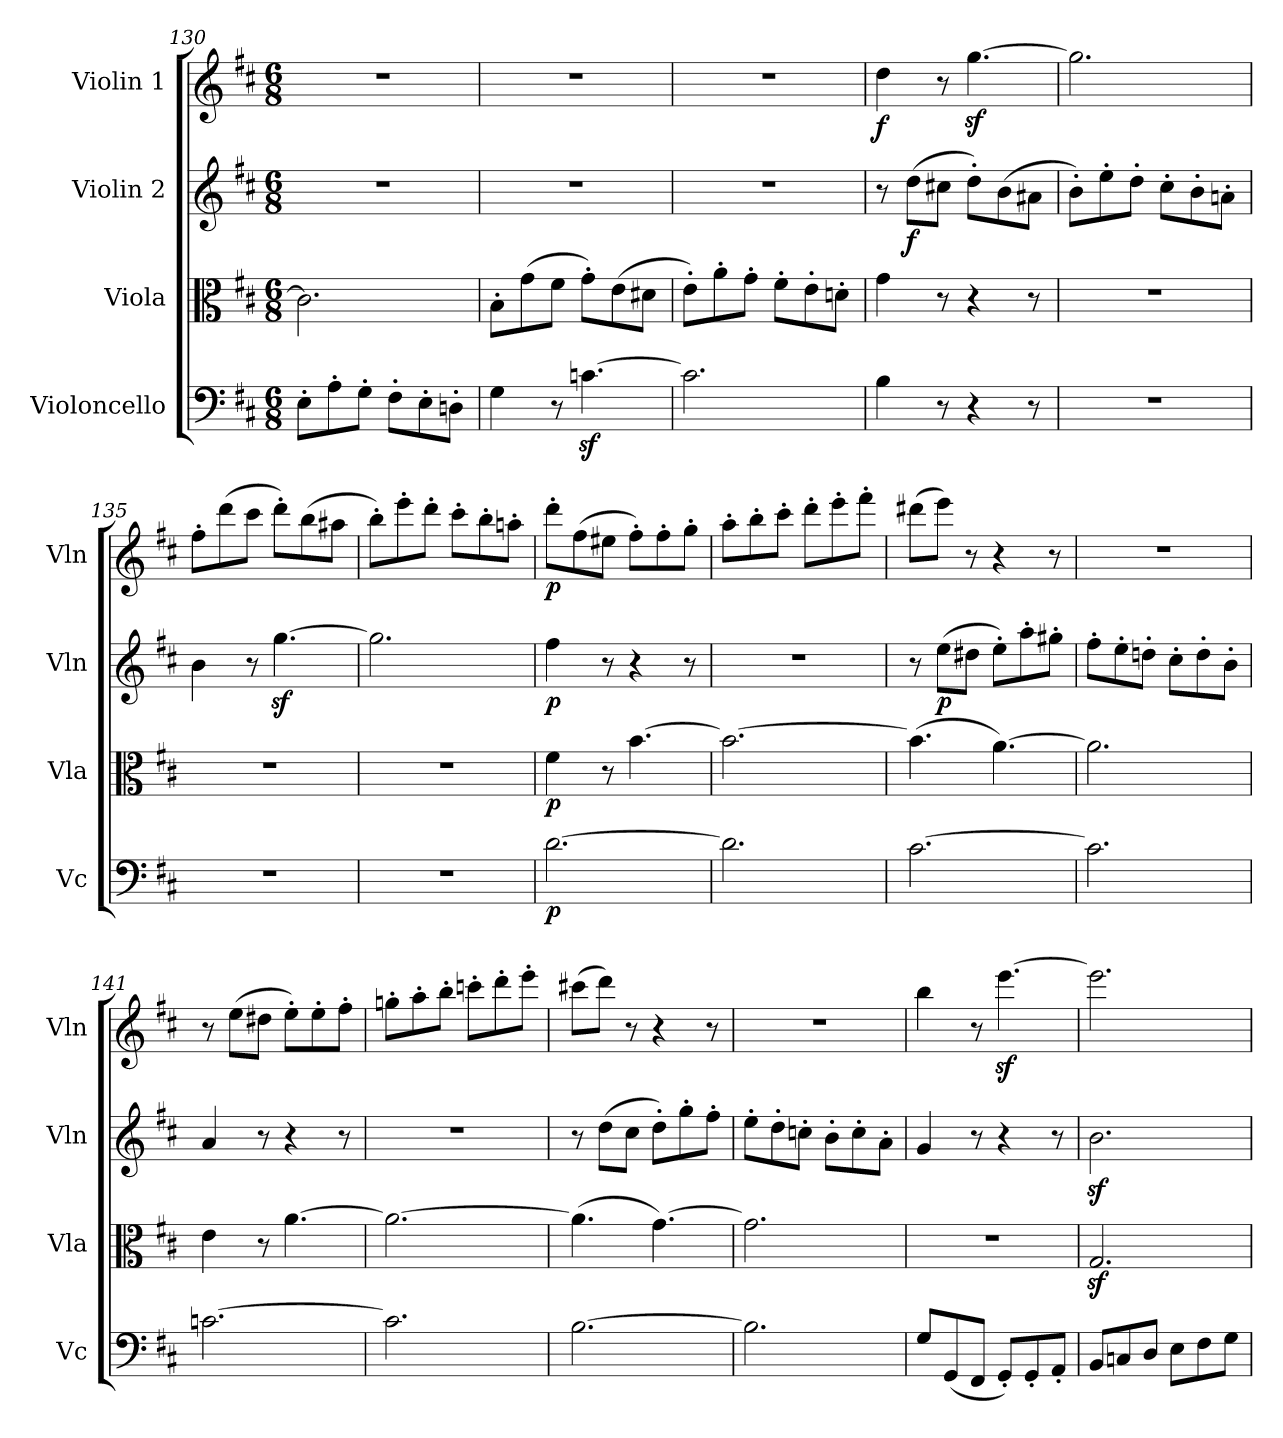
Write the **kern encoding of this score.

**kern	**dynam	**kern	**dynam	**kern	**dynam	**kern	**dynam
*part4	*part4	*part3	*part3	*part2	*part2	*part1	*part1
*staff4	*staff4	*staff3	*staff3	*staff2	*staff2	*staff1	*staff1
*I"Violoncello	*	*I"Viola	*	*I"Violin 2	*	*I"Violin 1	*
*I'Vc	*	*I'Vla	*	*I'Vln	*	*I'Vln	*
!!LO:LB:g=z
*clefF4	*	*clefC3	*	*clefG2	*	*clefG2	*
*k[f#c#]	*	*k[f#c#]	*	*k[f#c#]	*	*k[f#c#]	*
*M6/8	*	*M6/8	*	*M6/8	*	*M6/8	*
=130	=130	=130	=130	=130	=130	=130	=130
8E'\L	.	2.c\]	.	2.r	.	2.r	.
8A'\	.	.	.	.	.	.	.
8G'\J	.	.	.	.	.	.	.
8F#'\L	.	.	.	.	.	.	.
8E'\	.	.	.	.	.	.	.
8Dn'\J	.	.	.	.	.	.	.
=131	=131	=131	=131	=131	=131	=131	=131
4G\	.	8B'\L	.	2.r	.	2.r	.
.	.	(8g\	.	.	.	.	.
8r	.	8f#\J	.	.	.	.	.
[4.cnz<\	.	8g'\L)	.	.	.	.	.
.	.	(8e\	.	.	.	.	.
.	.	8d#X\J	.	.	.	.	.
!!LO:PB:g=z
=132	=132	=132	=132	=132	=132	=132	=132
2.c\]	.	8e'\L)	.	2.r	.	2.r	.
.	.	8a'\	.	.	.	.	.
.	.	8g'\J	.	.	.	.	.
.	.	8f#'\L	.	.	.	.	.
.	.	8e'\	.	.	.	.	.
.	.	8dn'\J	.	.	.	.	.
=133	=133	=133	=133	=133	=133	=133	=133
!	!	!	!	!	!	!	!LO:DY:b
4B\	.	4g\	.	8r	.	4dd\	f
!	!	!	!	!	!LO:DY:b	!	!
.	.	.	.	(8dd\L	f	.	.
8r	.	8r	.	8cc#X\J	.	8r	.
4r	.	4r	.	8dd'\L)	.	[4.ggz<\	.
.	.	.	.	(8b\	.	.	.
8r	.	8r	.	8a#X\J	.	.	.
=134	=134	=134	=134	=134	=134	=134	=134
2.r	.	2.r	.	8b'\L)	.	2.gg\]	.
.	.	.	.	8ee'\	.	.	.
.	.	.	.	8dd'\J	.	.	.
.	.	.	.	8cc#'\L	.	.	.
.	.	.	.	8b'\	.	.	.
.	.	.	.	8an'\J	.	.	.
=135	=135	=135	=135	=135	=135	=135	=135
2.r	.	2.r	.	4b\	.	8ff#'\L	.
.	.	.	.	.	.	(8ddd\	.
.	.	.	.	8r	.	8ccc#\J	.
.	.	.	.	[4.ggz<\	.	8ddd'\L)	.
.	.	.	.	.	.	(8bb\	.
.	.	.	.	.	.	8aa#X\J	.
=136	=136	=136	=136	=136	=136	=136	=136
2.r	.	2.r	.	2.gg\]	.	8bb'\L)	.
.	.	.	.	.	.	8eee'\	.
.	.	.	.	.	.	8ddd'\J	.
.	.	.	.	.	.	8ccc#'\L	.
.	.	.	.	.	.	8bb'\	.
.	.	.	.	.	.	8aan'\J	.
=137	=137	=137	=137	=137	=137	=137	=137
!	!LO:DY:b	!	!LO:DY:b	!	!LO:DY:b	!	!LO:DY:b
[2.d\	p	4f#\	p	4ff#\	p	8ddd'\L	p
.	.	.	.	.	.	(8ff#\	.
.	.	8r	.	8r	.	8ee#X\J	.
.	.	[4.b\	.	4r	.	8ff#'\L)	.
.	.	.	.	.	.	8ff#'\	.
.	.	.	.	8r	.	8gg'\J	.
=138	=138	=138	=138	=138	=138	=138	=138
2.d\]	.	2.b\_	.	2.r	.	8aa'\L	.
.	.	.	.	.	.	8bb'\	.
.	.	.	.	.	.	8ccc#'\J	.
.	.	.	.	.	.	8ddd'\L	.
.	.	.	.	.	.	8eee'\	.
.	.	.	.	.	.	8fff#'\J	.
!!LO:LB:g=z
=139	=139	=139	=139	=139	=139	=139	=139
[2.c#\	.	(4.b\]	.	8r	.	(8ddd#X\L	.
!	!	!	!	!	!LO:DY:b	!	!
.	.	.	.	(8ee\L	p	8eee\J)	.
.	.	.	.	8dd#X\J	.	8r	.
.	.	[4.a\)	.	8ee'\L)	.	4r	.
.	.	.	.	8aa'\	.	.	.
.	.	.	.	8gg#X'\J	.	8r	.
=140	=140	=140	=140	=140	=140	=140	=140
2.c#\]	.	2.a\]	.	8ff#'\L	.	2.r	.
.	.	.	.	8ee'\	.	.	.
.	.	.	.	8ddn'\J	.	.	.
.	.	.	.	8cc#'\L	.	.	.
.	.	.	.	8dd'\	.	.	.
.	.	.	.	8b'\J	.	.	.
!!LO:LB:g=z
=141	=141	=141	=141	=141	=141	=141	=141
[2.cn\	.	4e\	.	4a/	.	8r	.
.	.	.	.	.	.	(8ee\L	.
.	.	8r	.	8r	.	8dd#X\J	.
.	.	[4.a\	.	4r	.	8ee'\L)	.
.	.	.	.	.	.	8ee'\	.
.	.	.	.	8r	.	8ff#'\J	.
=142	=142	=142	=142	=142	=142	=142	=142
2.c\]	.	2.a\_	.	2.r	.	8ggn'\L	.
.	.	.	.	.	.	8aa'\	.
.	.	.	.	.	.	8bb'\J	.
.	.	.	.	.	.	8cccn'\L	.
.	.	.	.	.	.	8ddd'\	.
.	.	.	.	.	.	8eee'\J	.
=143	=143	=143	=143	=143	=143	=143	=143
[2.B\	.	(4.a\]	.	8r	.	(8ccc#X\L	.
.	.	.	.	(8dd\L	.	8ddd\J)	.
.	.	.	.	8cc#\J	.	8r	.
.	.	[4.g\)	.	8dd'\L)	.	4r	.
.	.	.	.	8gg'\	.	.	.
.	.	.	.	8ff#'\J	.	8r	.
=144	=144	=144	=144	=144	=144	=144	=144
2.B\]	.	2.g\]	.	8ee'\L	.	2.r	.
.	.	.	.	8dd'\	.	.	.
.	.	.	.	8ccn'\J	.	.	.
.	.	.	.	8b'\L	.	.	.
.	.	.	.	8cc'\	.	.	.
.	.	.	.	8a'\J	.	.	.
=145	=145	=145	=145	=145	=145	=145	=145
8G/L	.	2.r	.	4g/	.	4bb\	.
(8GG/	.	.	.	.	.	.	.
8FF#/J	.	.	.	8r	.	8r	.
8GG'/L)	.	.	.	4r	.	[4.eeez<\	.
8GG'/	.	.	.	.	.	.	.
8AA'/J	.	.	.	8r	.	.	.
=146	=146	=146	=146	=146	=146	=146	=146
8BB/L	.	2.Gz</	.	2.bz<\	.	2.eee\]	.
8Cn/	.	.	.	.	.	.	.
8D/J	.	.	.	.	.	.	.
8E\L	.	.	.	.	.	.	.
8F#\	.	.	.	.	.	.	.
8G\J	.	.	.	.	.	.	.
=	=	=	=	=	=	=	=
*-	*-	*-	*-	*-	*-	*-	*-
